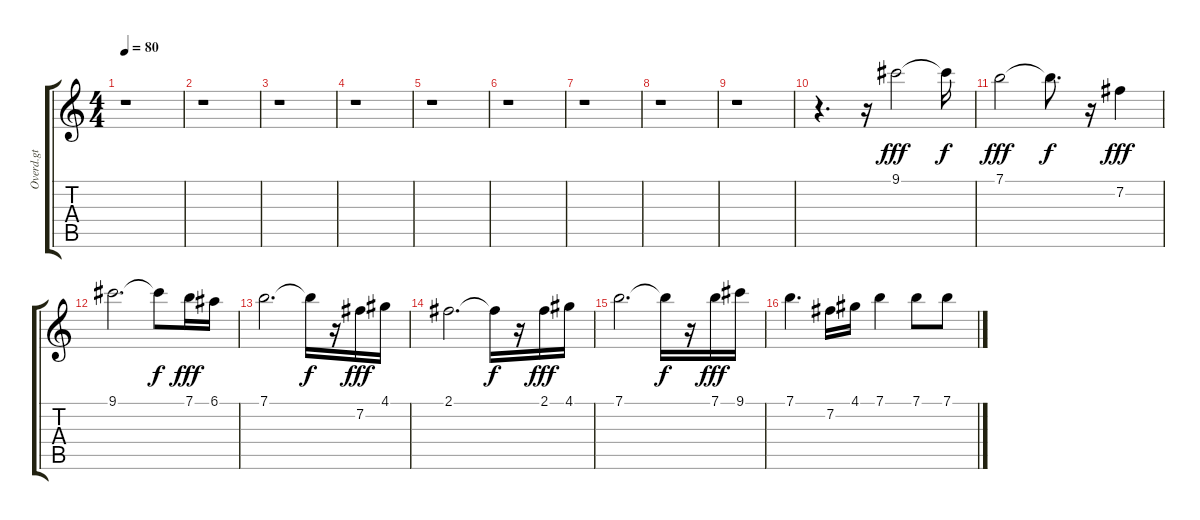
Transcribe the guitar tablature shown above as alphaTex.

\track ("Overd.gt" "Overd.gt") {instrument overdrivenguitar}
\staff {score tabs}
\tuning (E4 B3 G3 D3 A2 E2) {hide}
\ts (4 4)
\tempo 80
\clef g2
\ks c
r.1{dy fff} |
r.1 |
r.1 |
r.1 |
r.1 |
r.1 |
r.1 |
r.1 |
r.1 |
r.4{d} r.16 9.1.2 9.1{t}.16{dy f} |
7.1.2{dy fff} 7.1{t}.8{d dy f} r.16 7.2.4{dy fff} |
9.1.2{d} 9.1{t}.8{dy f} 7.1.16{dy fff} 6.1.16 |
7.1.2{d} 7.1{t}.16{dy f} r.16 7.2.16{dy fff} 4.1.16 |
2.1.2{d} 2.1{t}.16{dy f} r.16 2.1.16{dy fff} 4.1.16 |
7.1.2{d} 7.1{t}.16{dy f} r.16 7.1.16{dy fff} 9.1.16 |
7.1.4{d} 7.2.16 4.1.16 7.1.4 7.1.8 7.1.8
